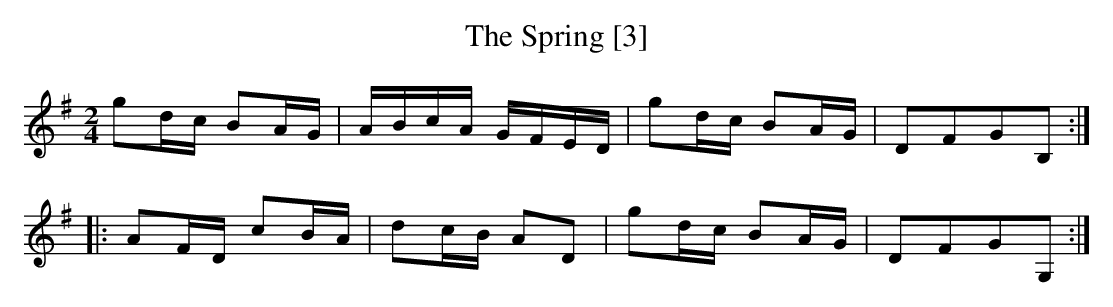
X:1
T:Spring [3], The
M:2/4
L:1/8
K:G
gd/c/ BA/G/|A/B/c/A/ G/F/E/D/|gd/c/ BA/G/|DFGB,:|
|:AF/D/ cB/A/|dc/B/ AD|gd/c/ BA/G/|DFGG,:|]
